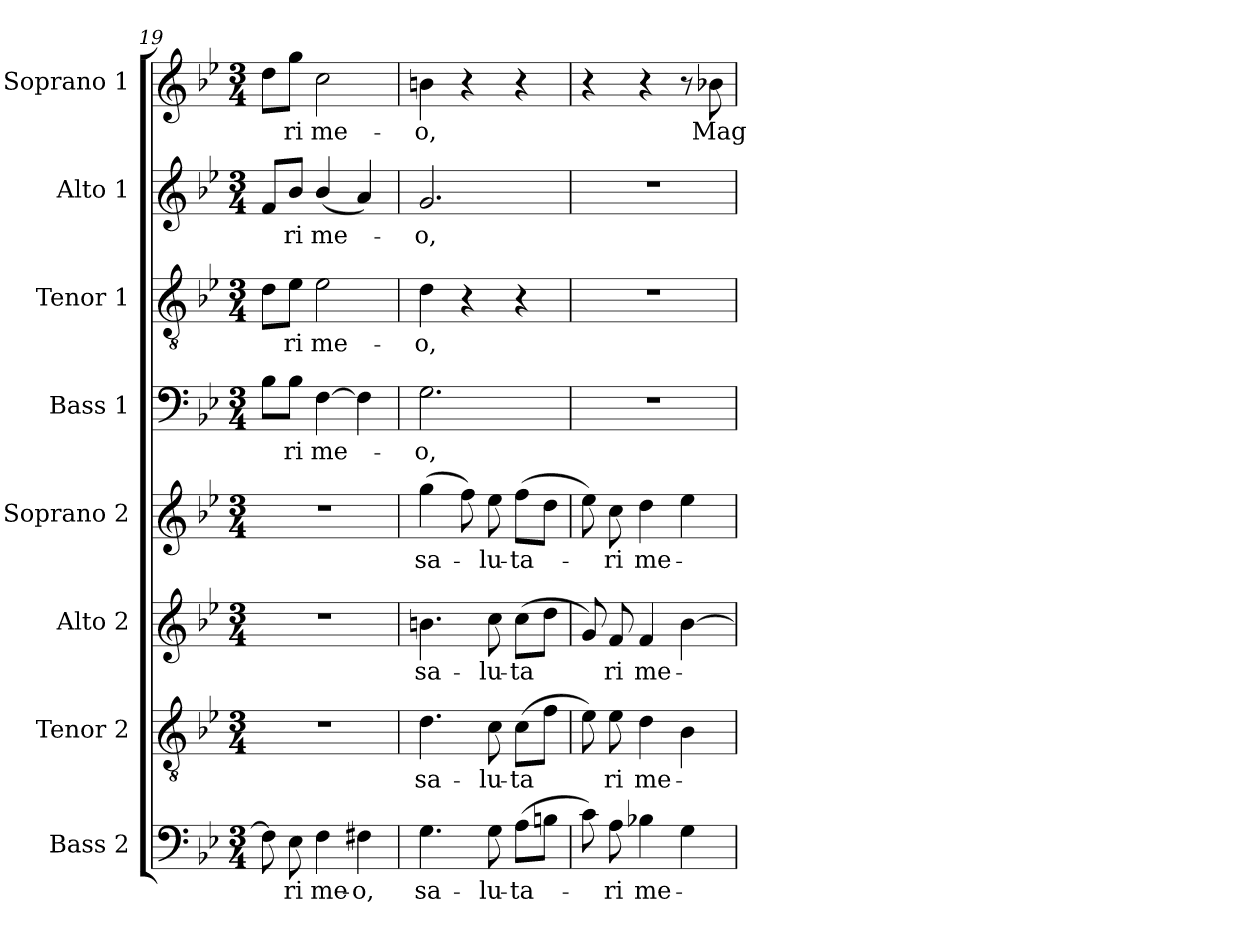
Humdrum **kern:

**kern	**text	**kern	**text	**kern	**text	**kern	**text	**kern	**text	**kern	**text	**kern	**text	**kern	**text
*part8	*part8	*part7	*part7	*part6	*part6	*part5	*part5	*part4	*part4	*part3	*part3	*part2	*part2	*part1	*part1
*staff8	*staff8	*staff7	*staff7	*staff6	*staff6	*staff5	*staff5	*staff4	*staff4	*staff3	*staff3	*staff2	*staff2	*staff1	*staff1
*I"Bass 2	*	*I"Tenor 2	*	*I"Alto 2	*	*I"Soprano 2	*	*I"Bass 1	*	*I"Tenor 1	*	*I"Alto 1	*	*I"Soprano 1	*
*I'B 2.	*	*I'T 2.	*	*I'A 2.	*	*I'S 2.	*	*I'B 1.	*	*I'T 1.	*	*I'A 1.	*	*I'S 1.	*
*clefF4	*	*clefGv2	*	*clefG2	*	*clefG2	*	*clefF4	*	*clefGv2	*	*clefG2	*	*clefG2	*
*	*	*ITrd7c12	*	*	*	*	*	*	*	*ITrd7c12	*	*	*	*	*
*k[b-e-]	*	*k[b-e-]	*	*k[b-e-]	*	*k[b-e-]	*	*k[b-e-]	*	*k[b-e-]	*	*k[b-e-]	*	*k[b-e-]	*
*B-:	*	*B-:	*	*B-:	*	*B-:	*	*B-:	*	*B-:	*	*B-:	*	*B-:	*
*M3/4	*	*M3/4	*	*M3/4	*	*M3/4	*	*M3/4	*	*M3/4	*	*M3/4	*	*M3/4	*
=19	=19	=19	=19	=19	=19	=19	=19	=19	=19	=19	=19	=19	=19	=19	=19
!	!	!LO:N:vis=1	!	!LO:N:vis=1	!	!LO:N:vis=1	!	!	!	!	!	!	!	!	!
8Fi\]	.	2.r	.	2.r	.	2.r	.	8B-i\L	.	8Di\L	.	8fi/L	.	8ddi\L	.
!	!LO:LY:b:color=#000000	!	!	!	!	!	!	!	!	!	!	!	!	!	!
!	!	!	!	!	!	!	!	!	!LO:LY:b:color=#000000	!	!	!	!	!	!
!	!	!	!	!	!	!	!	!	!	!	!LO:LY:b:color=#000000	!	!	!	!
!	!	!	!	!	!	!	!	!	!	!	!	!	!LO:LY:b:color=#000000	!	!
!	!	!	!	!	!	!	!	!	!	!	!	!	!	!	!LO:LY:b:color=#000000
8E-i\	-ri	.	.	.	.	.	.	8B-i\J	-ri	8E-i\J	-ri	8b-i/J	-ri	8ggi\J	-ri
!	!LO:LY:b:color=#000000	!	!	!	!	!	!	!	!	!	!	!	!	!	!
!	!	!	!	!	!	!	!	!	!LO:LY:b:color=#000000	!	!	!	!	!	!
!	!	!	!	!	!	!	!	!	!	!	!LO:LY:b:color=#000000	!	!	!	!
!	!	!	!	!	!	!	!	!	!	!	!	!	!LO:LY:b:color=#000000	!	!
!	!	!	!	!	!	!	!	!	!	!	!	!	!	!	!LO:LY:b:color=#000000
4Fi\	me-	.	.	.	.	.	.	[4Fi\	me-	2E-i\	me-	(4b-i/	me-	2cci\	me-
!	!LO:LY:b:color=#000000	!	!	!	!	!	!	!	!	!	!	!	!	!	!
4F#Xi\	-o,	.	.	.	.	.	.	4Fi\]	.	.	.	4ai/)	.	.	.
=20	=20	=20	=20	=20	=20	=20	=20	=20	=20	=20	=20	=20	=20	=20	=20
!	!LO:LY:b:color=#000000	!	!	!	!	!	!	!	!	!	!	!	!	!	!
!	!	!	!LO:LY:b:color=#000000	!	!	!	!	!	!	!	!	!	!	!	!
!	!	!	!	!	!LO:LY:b:color=#000000	!	!	!	!	!	!	!	!	!	!
!	!	!	!	!	!	!	!LO:LY:b:color=#000000	!	!	!	!	!	!	!	!
!	!	!	!	!	!	!	!	!	!LO:LY:b:color=#000000	!	!	!	!	!	!
!	!	!	!	!	!	!	!	!	!	!	!LO:LY:b:color=#000000	!	!	!	!
!	!	!	!	!	!	!	!	!	!	!	!	!	!LO:LY:b:color=#000000	!	!
!	!	!	!	!	!	!	!	!	!	!	!	!	!	!	!LO:LY:b:color=#000000
4.Gi\	sa-	4.Di\	sa-	4.bni\	sa-	(4ggi\	sa-	2.Gi\	-o,	4Di\	-o,	2.gi/	-o,	4bni\	-o,
.	.	.	.	.	.	8ffi\)	.	.	.	4r	.	.	.	4r	.
!	!LO:LY:b:color=#000000	!	!	!	!	!	!	!	!	!	!	!	!	!	!
!	!	!	!LO:LY:b:color=#000000	!	!	!	!	!	!	!	!	!	!	!	!
!	!	!	!	!	!LO:LY:b:color=#000000	!	!	!	!	!	!	!	!	!	!
!	!	!	!	!	!	!	!LO:LY:b:color=#000000	!	!	!	!	!	!	!	!
8Gi\	-lu-	8Ci\	-lu-	8cci\	-lu-	8ee-i\	-lu-	.	.	.	.	.	.	.	.
!	!LO:LY:b:color=#000000	!	!	!	!	!	!	!	!	!	!	!	!	!	!
!	!	!	!LO:LY:b:color=#000000	!	!	!	!	!	!	!	!	!	!	!	!
!	!	!	!	!	!LO:LY:b:color=#000000	!	!	!	!	!	!	!	!	!	!
!	!	!	!	!	!	!	!LO:LY:b:color=#000000	!	!	!	!	!	!	!	!
(8Ai\L	-ta-	(8Ci\L	-ta	(8cci\L	-ta	(8ffi\L	-ta-	.	.	4r	.	.	.	4r	.
8Bni\J	.	8Fi\J	.	8ddi\J	.	8ddi\J	.	.	.	.	.	.	.	.	.
!!LO:LB:g=z
=21	=21	=21	=21	=21	=21	=21	=21	=21	=21	=21	=21	=21	=21	=21	=21
!	!	!	!	!	!	!	!	!LO:N:vis=1	!	!LO:N:vis=1	!	!LO:N:vis=1	!	!	!
8ci\)	.	8E-i\)	.	8gi/)	.	8ee-i\)	.	2.r	.	2.r	.	2.r	.	4r	.
!	!LO:LY:b:color=#000000	!	!	!	!	!	!	!	!	!	!	!	!	!	!
!	!	!	!LO:LY:b:color=#000000	!	!	!	!	!	!	!	!	!	!	!	!
!	!	!	!	!	!LO:LY:b:color=#000000	!	!	!	!	!	!	!	!	!	!
!	!	!	!	!	!	!	!LO:LY:b:color=#000000	!	!	!	!	!	!	!	!
8Ai\	-ri	8E-i\	ri	8fi/	ri	8cci\	-ri	.	.	.	.	.	.	.	.
!	!LO:LY:b:color=#000000	!	!	!	!	!	!	!	!	!	!	!	!	!	!
!	!	!	!LO:LY:b:color=#000000	!	!	!	!	!	!	!	!	!	!	!	!
!	!	!	!	!	!LO:LY:b:color=#000000	!	!	!	!	!	!	!	!	!	!
!	!	!	!	!	!	!	!LO:LY:b:color=#000000	!	!	!	!	!	!	!	!
4B-Xi\	me-	4Di\	me-	4fi/	me-	4ddi\	me-	.	.	.	.	.	.	4r	.
4Gi\	.	4BB-i\	.	[4b-i\	.	4ee-i\	.	.	.	.	.	.	.	8r	.
!	!	!	!	!	!	!	!	!	!	!	!	!	!	!	!LO:LY:b:color=#000000
.	.	.	.	.	.	.	.	.	.	.	.	.	.	8b-Xi\	Mag-
=	=	=	=	=	=	=	=	=	=	=	=	=	=	=	=
*-	*-	*-	*-	*-	*-	*-	*-	*-	*-	*-	*-	*-	*-	*-	*-
